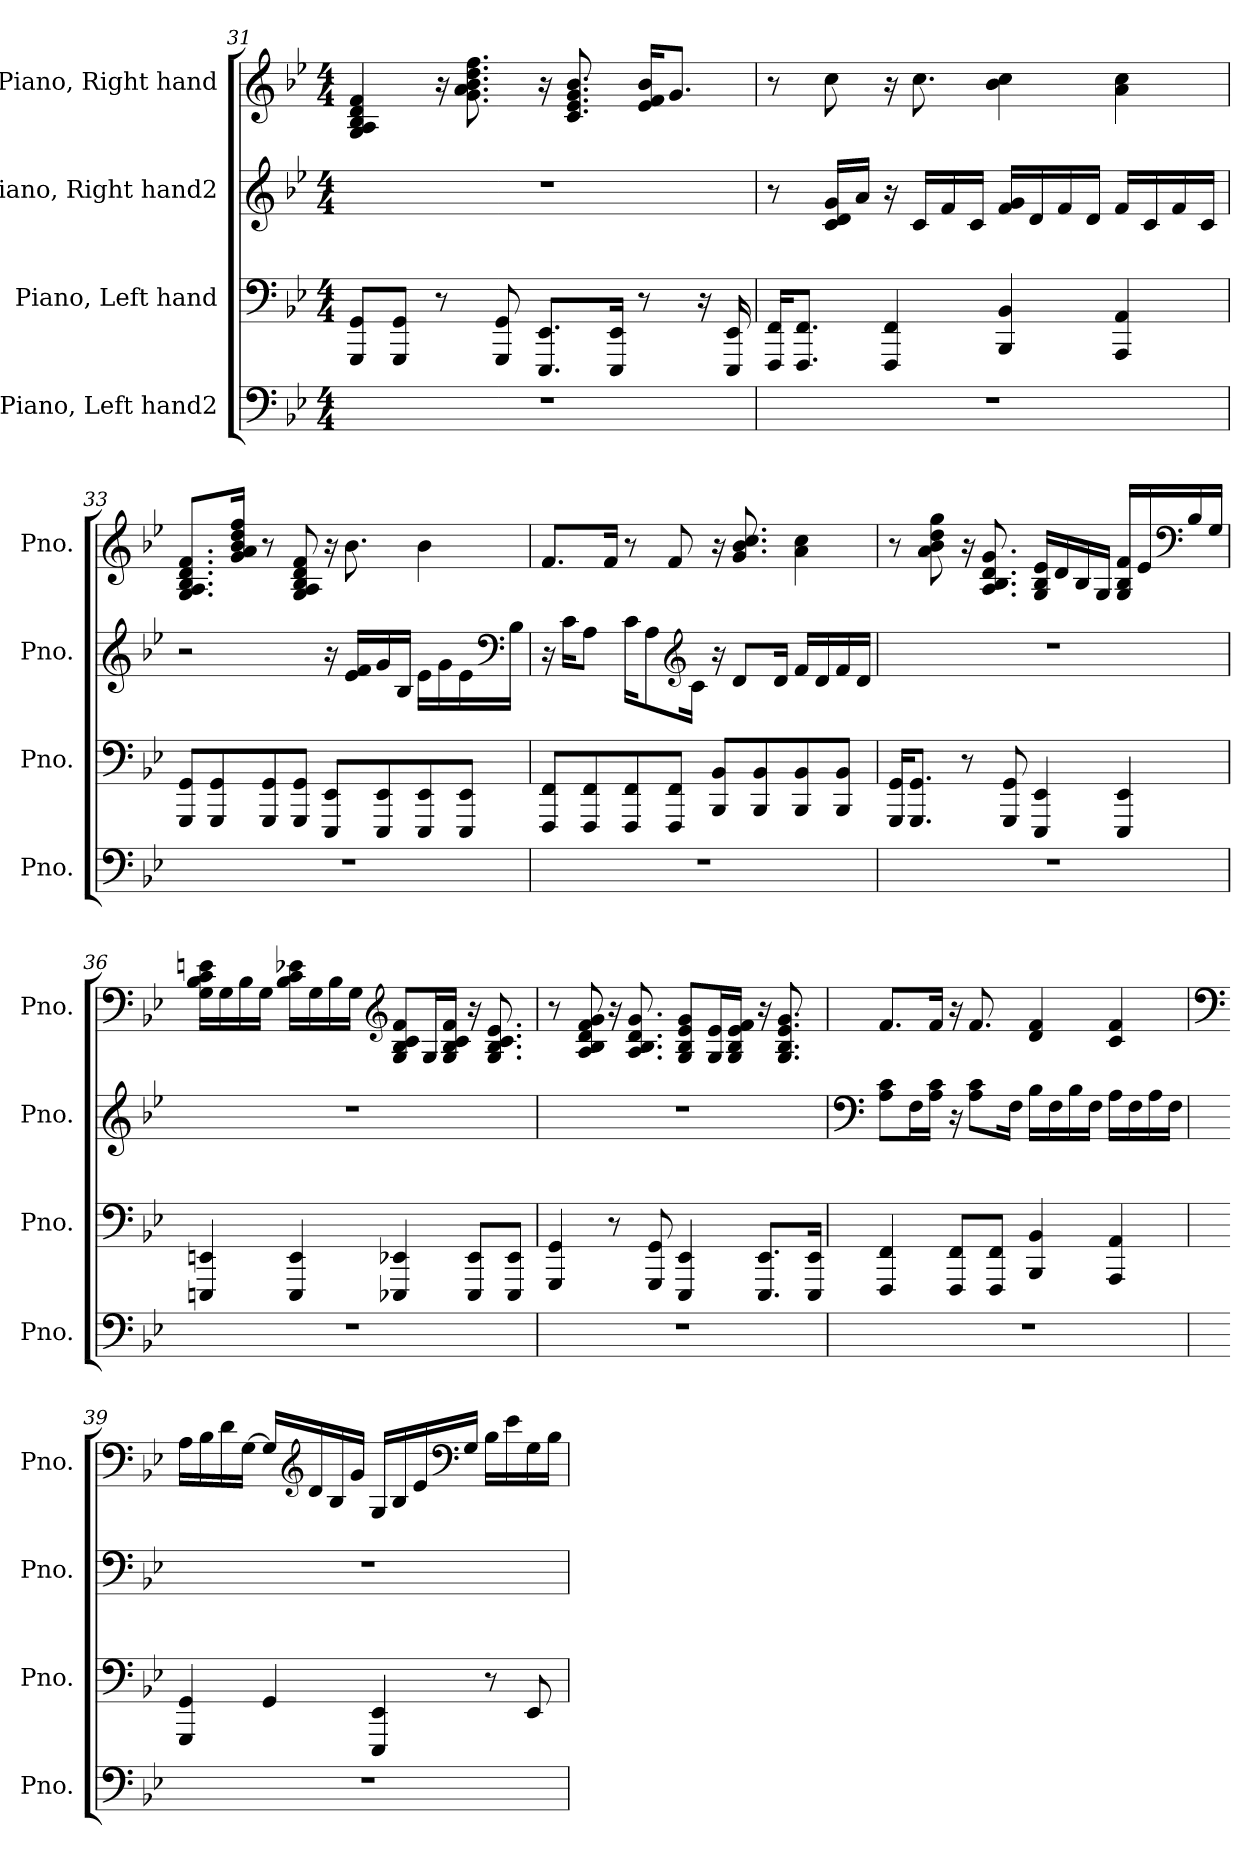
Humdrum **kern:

**kern	**kern	**kern	**kern
*part4	*part3	*part2	*part1
*staff4	*staff3	*staff2	*staff1
*I"Piano, Left hand2	*I"Piano, Left hand	*I"Piano, Right hand2	*I"Piano, Right hand
*I'Pno.	*I'Pno.	*I'Pno.	*I'Pno.
*clefF4	*clefF4	*clefG2	*clefG2
*k[b-e-]	*k[b-e-]	*k[b-e-]	*k[b-e-]
*M4/4	*M4/4	*M4/4	*M4/4
=31	=31	=31	=31
1r	8GGG/ 8GG/L	1r	4G/ 4A/ 4B-/ 4d/ 4f/
.	8GGG/ 8GG/J	.	.
.	8r	.	16r
.	.	.	8.g\ 8.a\ 8.b-\ 8.dd\ 8.ff\
.	8GGG/ 8GG/	.	.
.	8.EEE-/ 8.EE-/L	.	16r
.	.	.	8.c/ 8.e-/ 8.g/ 8.b-/
.	16EEE-/ 16EE-/Jk	.	.
.	8r	.	16e-/ 16f/ 16b-/KL
.	.	.	8.g/J
.	16r	.	.
.	16EEE-/ 16EE-/	.	.
!!LO:LB:g=z
=32	=32	=32	=32
1r	16FFF/ 16FF/KL	8r	8r
.	8.FFF/ 8.FF/J	.	.
.	.	16c/ 16d/ 16g/LL	8cc\
.	.	16a/JJ	.
.	4FFF/ 4FF/	16r	16r
.	.	16c/LL	8.cc\
.	.	16f/	.
.	.	16c/JJ	.
.	4BBB-/ 4BB-/	16f/ 16g/LL	4b-\ 4cc\
.	.	16d/	.
.	.	16f/	.
.	.	16d/JJ	.
.	4AAA/ 4AA/	16f/LL	4a\ 4cc\
.	.	16c/	.
.	.	16f/	.
.	.	16c/JJ	.
=33	=33	=33	=33
1r	8GGG/ 8GG/L	2r	8.G/ 8.A/ 8.B-/ 8.d/ 8.f/L
.	8GGG/ 8GG/	.	.
.	.	.	16g/ 16a/ 16b-/ 16dd/ 16ff/Jk
.	8GGG/ 8GG/	.	8r
.	8GGG/ 8GG/J	.	8G/ 8A/ 8B-/ 8d/ 8f/
.	8EEE-/ 8EE-/L	16r	16r
.	.	16e-/ 16f/LL	8.b-\
.	8EEE-/ 8EE-/	16g/	.
.	.	16B-/JJ	.
.	8EEE-/ 8EE-/	16e-\LL	4b-\
.	.	16g\	.
.	8EEE-/ 8EE-/J	16e-\	.
*	*	*clefF4	*
.	.	16B-\JJ	.
!!LO:LB:g=z
=34	=34	=34	=34
1r	8FFF/ 8FF/L	16r	8.f/L
.	.	16c\KL	.
.	8FFF/ 8FF/	8A\J	.
.	.	.	16f/Jk
.	8FFF/ 8FF/	16c\KL	8r
.	.	8A\	.
.	8FFF/ 8FF/J	.	8f/
*	*	*clefG2	*
.	.	16c\Jk	.
.	8BBB-/ 8BB-/L	16r	16r
.	.	8d/L	8.g/ 8.b-/ 8.cc/
.	8BBB-/ 8BB-/	.	.
.	.	16d/Jk	.
.	8BBB-/ 8BB-/	16f/LL	4a\ 4cc\
.	.	16d/	.
.	8BBB-/ 8BB-/J	16f/	.
.	.	16d/JJ	.
=35	=35	=35	=35
1r	16GGG/ 16GG/KL	1r	8r
.	8.GGG/ 8.GG/J	.	.
.	.	.	8a\ 8b-\ 8dd\ 8gg\
.	8r	.	16r
.	.	.	8.A/ 8.B-/ 8.d/ 8.g/
.	8GGG/ 8GG/	.	.
.	4EEE-/ 4EE-/	.	16G/ 16B-/ 16e-/LL
.	.	.	16d/
.	.	.	16B-/
.	.	.	16G/JJ
.	4EEE-/ 4EE-/	.	16G/ 16B-/ 16f/LL
.	.	.	16e-/
*	*	*	*clefF4
.	.	.	16B-/
.	.	.	16G/JJ
!!LO:PB:g=z
=36	=36	=36	=36
1r	4EEEn/ 4EEn/	1r	16G\ 16B-\ 16c\ 16en\LL
.	.	.	16G\
.	.	.	16B-\
.	.	.	16G\JJ
.	4EEE/ 4EE/	.	16B-\ 16c\ 16e-X\LL
.	.	.	16G\
.	.	.	16B-\
.	.	.	16G\JJ
*	*	*	*clefG2
.	4EEE-X/ 4EE-X/	.	8G/ 8B-/ 8c/ 8f/L
.	.	.	16G/L
.	.	.	16G/ 16B-/ 16c/ 16f/JJ
.	8EEE-/ 8EE-/L	.	16r
.	.	.	8.G/ 8.B-/ 8.c/ 8.e-/
.	8EEE-/ 8EE-/J	.	.
=37	=37	=37	=37
1r	4GGG/ 4GG/	1r	8r
.	.	.	8A/ 8B-/ 8d/ 8f/ 8g/
.	8r	.	16r
.	.	.	8.A/ 8.B-/ 8.d/ 8.g/
.	8GGG/ 8GG/	.	.
.	4EEE-/ 4EE-/	.	8G/ 8B-/ 8e-/ 8g/L
.	.	.	16G/ 16e-/L
.	.	.	16G/ 16B-/ 16e-/ 16f/JJ
.	8.EEE-/ 8.EE-/L	.	16r
.	.	.	8.G/ 8.B-/ 8.e-/ 8.g/
.	16EEE-/ 16EE-/Jk	.	.
!!LO:LB:g=z
=38	=38	=38	=38
*	*	*clefF4	*
1r	4FFF/ 4FF/	8A\ 8c\L	8.f/L
.	.	16F\L	.
.	.	16A\ 16c\JJ	16f/Jk
.	8FFF/ 8FF/L	16r	16r
.	.	8A\ 8c\L	8.f/
.	8FFF/ 8FF/J	.	.
.	.	16F\Jk	.
.	4BBB-/ 4BB-/	16B-\LL	4d/ 4f/
.	.	16F\	.
.	.	16B-\	.
.	.	16F\JJ	.
.	4AAA/ 4AA/	16A\LL	4c/ 4f/
.	.	16F\	.
.	.	16A\	.
.	.	16F\JJ	.
=39	=39	=39	=39
*	*	*	*clefF4
1r	4GGG/ 4GG/	1r	16A\LL
.	.	.	16B-\
.	.	.	16d\
.	.	.	[16G\JJ
.	4GG/	.	16G/LL]
*	*	*	*clefG2
.	.	.	16d/
.	.	.	16B-/
.	.	.	16g/JJ
.	4EEE-/ 4EE-/	.	16G/LL
.	.	.	16B-/
.	.	.	16e-/
*	*	*	*clefF4
.	.	.	16G/JJ
.	8r	.	16B-\LL
.	.	.	16e-\
.	8EE-/	.	16G\
.	.	.	16B-\JJ
=	=	=	=
*-	*-	*-	*-
